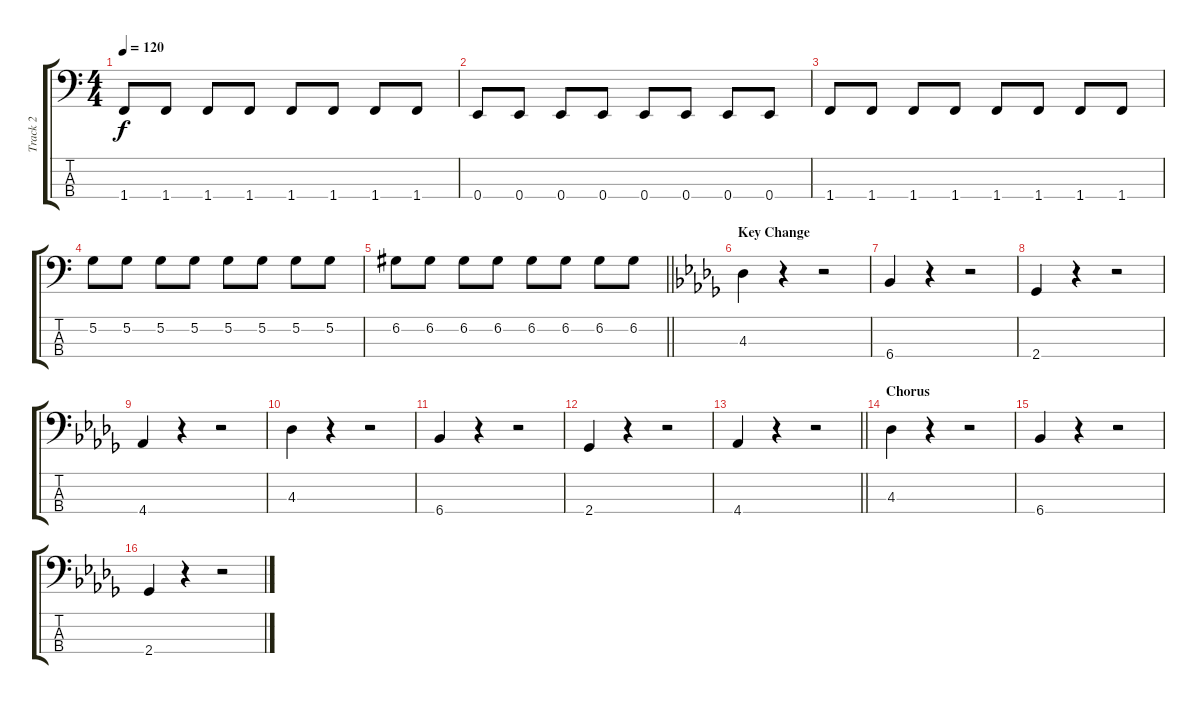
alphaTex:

\track ("Track 2" "Track 2") {instrument electricbassfinger}
\staff {score tabs}
\tuning (G2 D2 A1 E1) {hide}
\ts (4 4)
\tempo 120
\clef f4
\ks c
1.4.8{dy f} 1.4.8 1.4.8 1.4.8 1.4.8 1.4.8 1.4.8 1.4.8 |
0.4.8 0.4.8 0.4.8 0.4.8 0.4.8 0.4.8 0.4.8 0.4.8 |
1.4.8 1.4.8 1.4.8 1.4.8 1.4.8 1.4.8 1.4.8 1.4.8 |
5.2.8 5.2.8 5.2.8 5.2.8 5.2.8 5.2.8 5.2.8 5.2.8 |
\barLineRight lightlight
6.2.8 6.2.8 6.2.8 6.2.8 6.2.8 6.2.8 6.2.8 6.2.8 |
\section ("" "Key Change")
\ks db
4.3.4 r.4 r.2 |
6.4.4 r.4 r.2 |
2.4.4 r.4 r.2 |
4.4.4 r.4 r.2 |
4.3.4 r.4 r.2 |
6.4.4 r.4 r.2 |
2.4.4 r.4 r.2 |
\barLineRight lightlight
4.4.4 r.4 r.2 |
\section ("" "Chorus")
4.3.4 r.4 r.2 |
6.4.4 r.4 r.2 |
2.4.4 r.4 r.2
